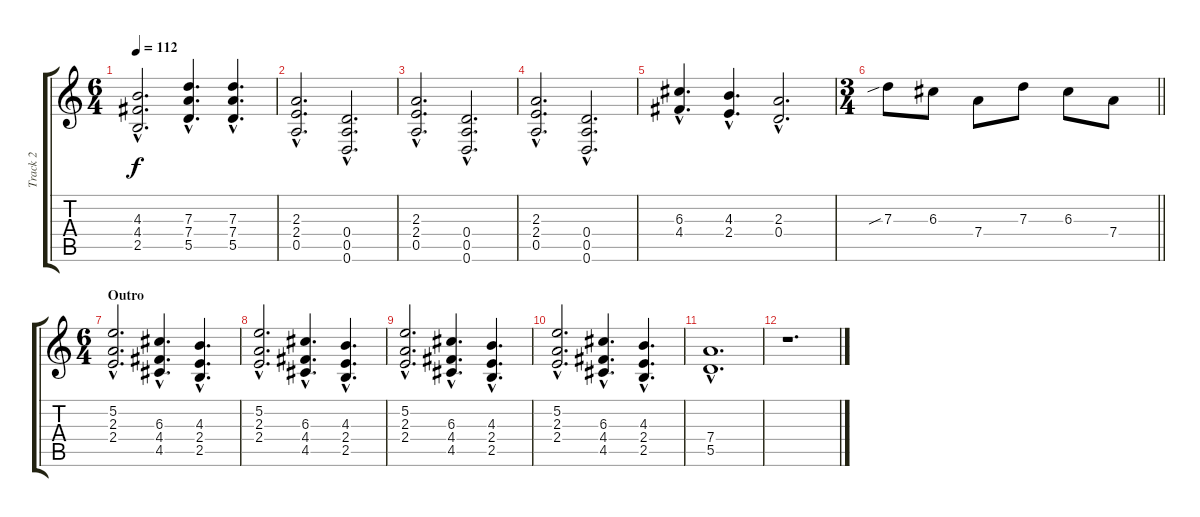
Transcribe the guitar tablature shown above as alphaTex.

\track ("Track 2" "Track 2") {instrument distortionguitar}
\staff {score tabs}
\tuning (E4 B3 G3 D3 A2 D2) {hide}
\ts (6 4)
\tempo 112
\clef g2
\ks c
(4.3{hac} 4.4{hac} 2.5{hac}).2{d dy f} (7.3{hac} 7.4{hac} 5.5{hac}).4{d} (7.3{hac} 7.4{hac} 5.5{hac}).4{d} |
(2.3{hac} 2.4{hac} 0.5{hac}).2{d} (0.4{hac} 0.5{hac} 0.6{hac}).2{d} |
(2.3{hac} 2.4{hac} 0.5{hac}).2{d} (0.4{hac} 0.5{hac} 0.6{hac}).2{d} |
(2.3{hac} 2.4{hac} 0.5{hac}).2{d} (0.4{hac} 0.5{hac} 0.6{hac}).2{d} |
(6.3{hac} 4.4{hac}).4{d} (4.3{hac} 2.4{hac}).4{d} (2.3{hac} 0.4{hac}).2{d} |
\ts (3 4)
\barLineRight lightlight
7.3{sib}.8 6.3.8 7.4.8 7.3.8 6.3.8 7.4.8 |
\ts (6 4)
\section ("" "Outro")
(5.2{hac} 2.3{hac} 2.4{hac}).2{d} (6.3{hac} 4.4{hac} 4.5{hac}).4{d} (4.3{hac} 2.4{hac} 2.5{hac}).4{d} |
(5.2{hac} 2.3{hac} 2.4{hac}).2{d} (6.3{hac} 4.4{hac} 4.5{hac}).4{d} (4.3{hac} 2.4{hac} 2.5{hac}).4{d} |
(5.2{hac} 2.3{hac} 2.4{hac}).2{d} (6.3{hac} 4.4{hac} 4.5{hac}).4{d} (4.3{hac} 2.4{hac} 2.5{hac}).4{d} |
(5.2{hac} 2.3{hac} 2.4{hac}).2{d} (6.3{hac} 4.4{hac} 4.5{hac}).4{d} (4.3{hac} 2.4{hac} 2.5{hac}).4{d} |
(7.4{hac} 5.5{hac}).1{d} |
r.1{d}
